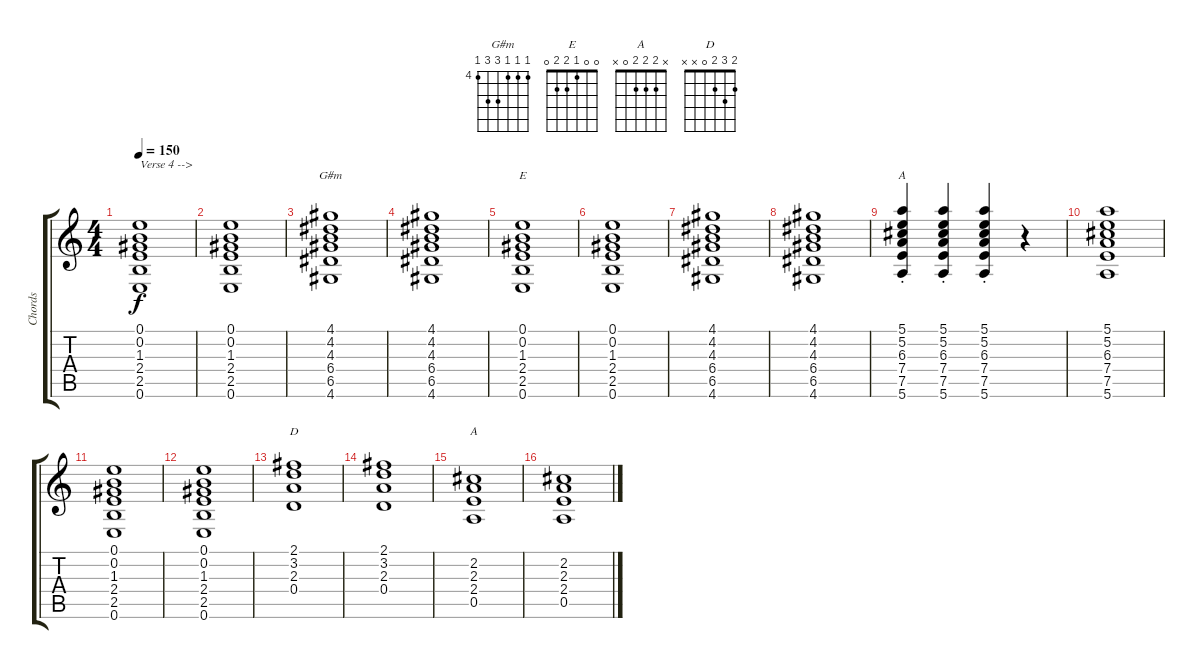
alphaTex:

\track ("Chords" "Chords") {instrument acousticguitarnylon}
\staff {score tabs}
\tuning (E4 B3 G3 D3 A2 E2) {hide}
\chord ("G#m" 4 4 4 6 6 4) {firstfret 4}
\chord ("E" 0 0 1 2 2 0)
\chord ("A" 5 5 6 7 7 5) {firstfret 5}
\chord ("D" 2 3 2 0 x x)
\chord ("A" x 2 2 2 0 x)
\ts (4 4)
\tempo 150
\clef g2
\ks c
(0.1 0.2 1.3 2.4 2.5 0.6).1{txt "Verse 4 -->" dy f} |
(0.1 0.2 1.3 2.4 2.5 0.6).1 |
(4.1 4.2 4.3 6.4 6.5 4.6).1{ch "G#m"} |
(4.1 4.2 4.3 6.4 6.5 4.6).1 |
(0.1 0.2 1.3 2.4 2.5 0.6).1{ch "E"} |
(0.1 0.2 1.3 2.4 2.5 0.6).1 |
(4.1 4.2 4.3 6.4 6.5 4.6).1 |
(4.1 4.2 4.3 6.4 6.5 4.6).1 |
(5.1 5.2 6.3 7.4 7.5 5.6{st}).4{ch "A"} (5.1 5.2 6.3 7.4 7.5 5.6{st}).4 (5.1 5.2 6.3 7.4 7.5 5.6{st}).4 r.4 |
(5.1 5.2 6.3 7.4 7.5 5.6).1 |
(0.1 0.2 1.3 2.4 2.5 0.6).1 |
(0.1 0.2 1.3 2.4 2.5 0.6).1 |
(2.1 3.2 2.3 0.4).1{ch "D"} |
(2.1 3.2 2.3 0.4).1 |
(2.2 2.3 2.4 0.5).1{ch "A"} |
(2.2 2.3 2.4 0.5).1
